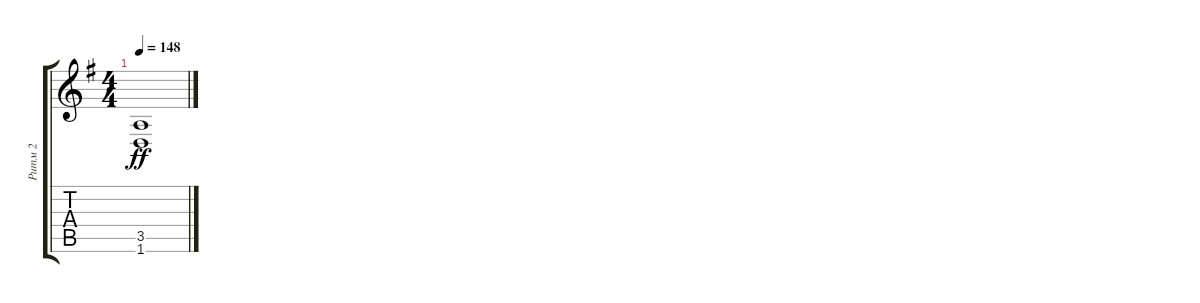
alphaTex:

\track ("Ритм 2" "Ритм 2") {instrument distortionguitar}
\staff {score tabs}
\tuning (Db4 Ab3 E3 B2 Gb2 Db2) {hide}
\ts (4 4)
\tempo 148
\clef g2
\ks g
(3.5 1.6).1{dy ff}
